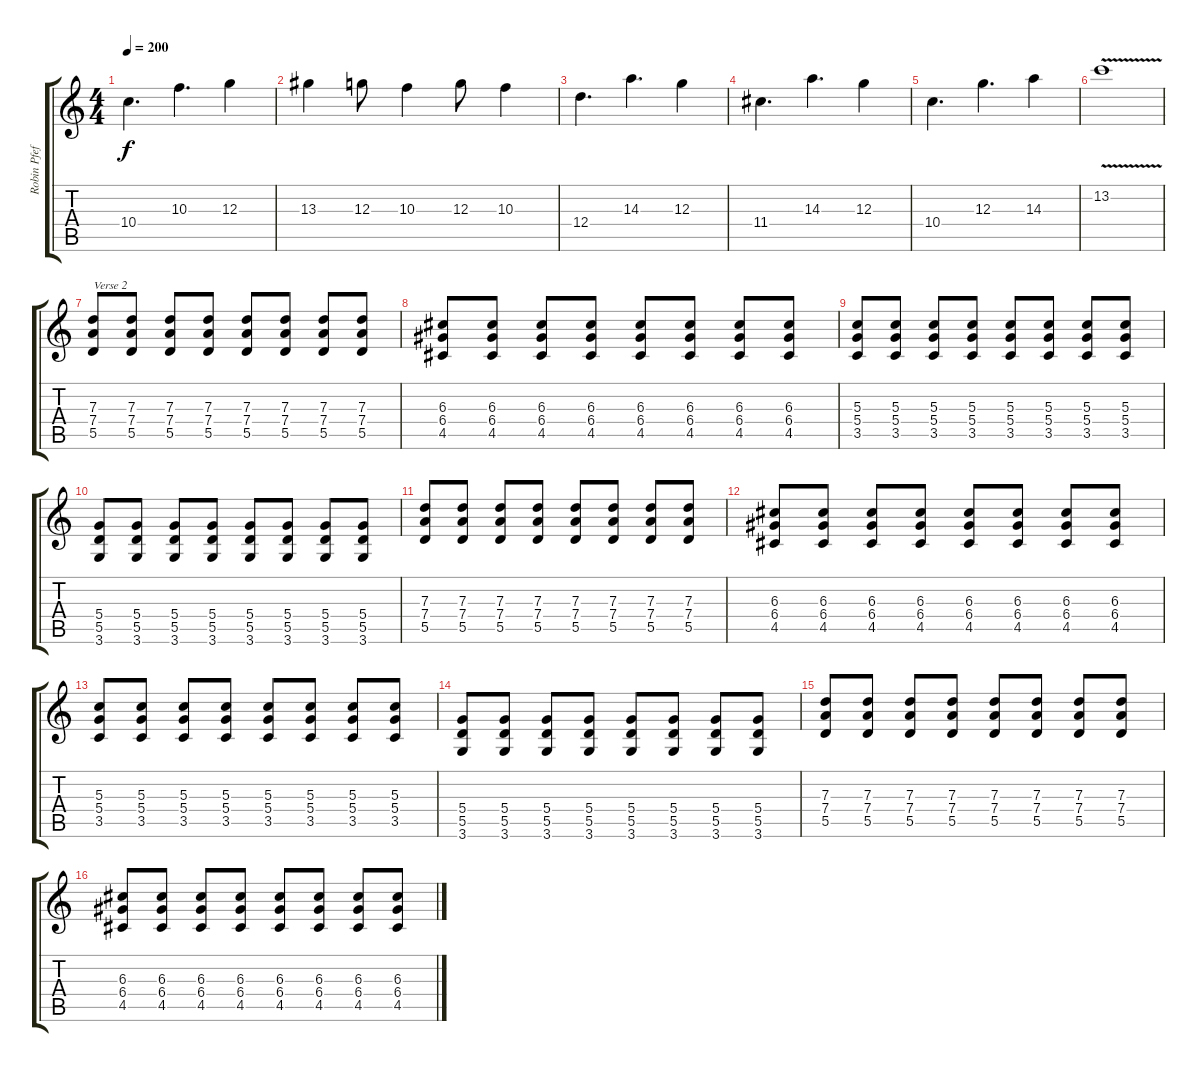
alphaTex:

\track ("Robin Pfefer (Lead Guitar)" "Robin Pfef") {instrument distortionguitar}
\staff {score tabs}
\tuning (E4 B3 G3 D3 A2 E2) {hide}
\ts (4 4)
\tempo 200
\clef g2
\ks c
10.4.4{d dy f} 10.3.4{d} 12.3.4 |
13.3.4 12.3.8 10.3.4 12.3.8 10.3.4 |
12.4.4{d} 14.3.4{d} 12.3.4 |
11.4.4{d} 14.3.4{d} 12.3.4 |
10.4.4{d} 12.3.4{d} 14.3.4 |
13.2{v}.1 |
(7.3 7.4 5.5).8{txt "Verse 2"} (7.3 7.4 5.5).8 (7.3 7.4 5.5).8 (7.3 7.4 5.5).8 (7.3 7.4 5.5).8 (7.3 7.4 5.5).8 (7.3 7.4 5.5).8 (7.3 7.4 5.5).8 |
(6.3 6.4 4.5).8 (6.3 6.4 4.5).8 (6.3 6.4 4.5).8 (6.3 6.4 4.5).8 (6.3 6.4 4.5).8 (6.3 6.4 4.5).8 (6.3 6.4 4.5).8 (6.3 6.4 4.5).8 |
(5.3 5.4 3.5).8 (5.3 5.4 3.5).8 (5.3 5.4 3.5).8 (5.3 5.4 3.5).8 (5.3 5.4 3.5).8 (5.3 5.4 3.5).8 (5.3 5.4 3.5).8 (5.3 5.4 3.5).8 |
(5.4 5.5 3.6).8 (5.4 5.5 3.6).8 (5.4 5.5 3.6).8 (5.4 5.5 3.6).8 (5.4 5.5 3.6).8 (5.4 5.5 3.6).8 (5.4 5.5 3.6).8 (5.4 5.5 3.6).8 |
(7.3 7.4 5.5).8 (7.3 7.4 5.5).8 (7.3 7.4 5.5).8 (7.3 7.4 5.5).8 (7.3 7.4 5.5).8 (7.3 7.4 5.5).8 (7.3 7.4 5.5).8 (7.3 7.4 5.5).8 |
(6.3 6.4 4.5).8 (6.3 6.4 4.5).8 (6.3 6.4 4.5).8 (6.3 6.4 4.5).8 (6.3 6.4 4.5).8 (6.3 6.4 4.5).8 (6.3 6.4 4.5).8 (6.3 6.4 4.5).8 |
(5.3 5.4 3.5).8 (5.3 5.4 3.5).8 (5.3 5.4 3.5).8 (5.3 5.4 3.5).8 (5.3 5.4 3.5).8 (5.3 5.4 3.5).8 (5.3 5.4 3.5).8 (5.3 5.4 3.5).8 |
(5.4 5.5 3.6).8 (5.4 5.5 3.6).8 (5.4 5.5 3.6).8 (5.4 5.5 3.6).8 (5.4 5.5 3.6).8 (5.4 5.5 3.6).8 (5.4 5.5 3.6).8 (5.4 5.5 3.6).8 |
(7.3 7.4 5.5).8 (7.3 7.4 5.5).8 (7.3 7.4 5.5).8 (7.3 7.4 5.5).8 (7.3 7.4 5.5).8 (7.3 7.4 5.5).8 (7.3 7.4 5.5).8 (7.3 7.4 5.5).8 |
(6.3 6.4 4.5).8 (6.3 6.4 4.5).8 (6.3 6.4 4.5).8 (6.3 6.4 4.5).8 (6.3 6.4 4.5).8 (6.3 6.4 4.5).8 (6.3 6.4 4.5).8 (6.3 6.4 4.5).8
